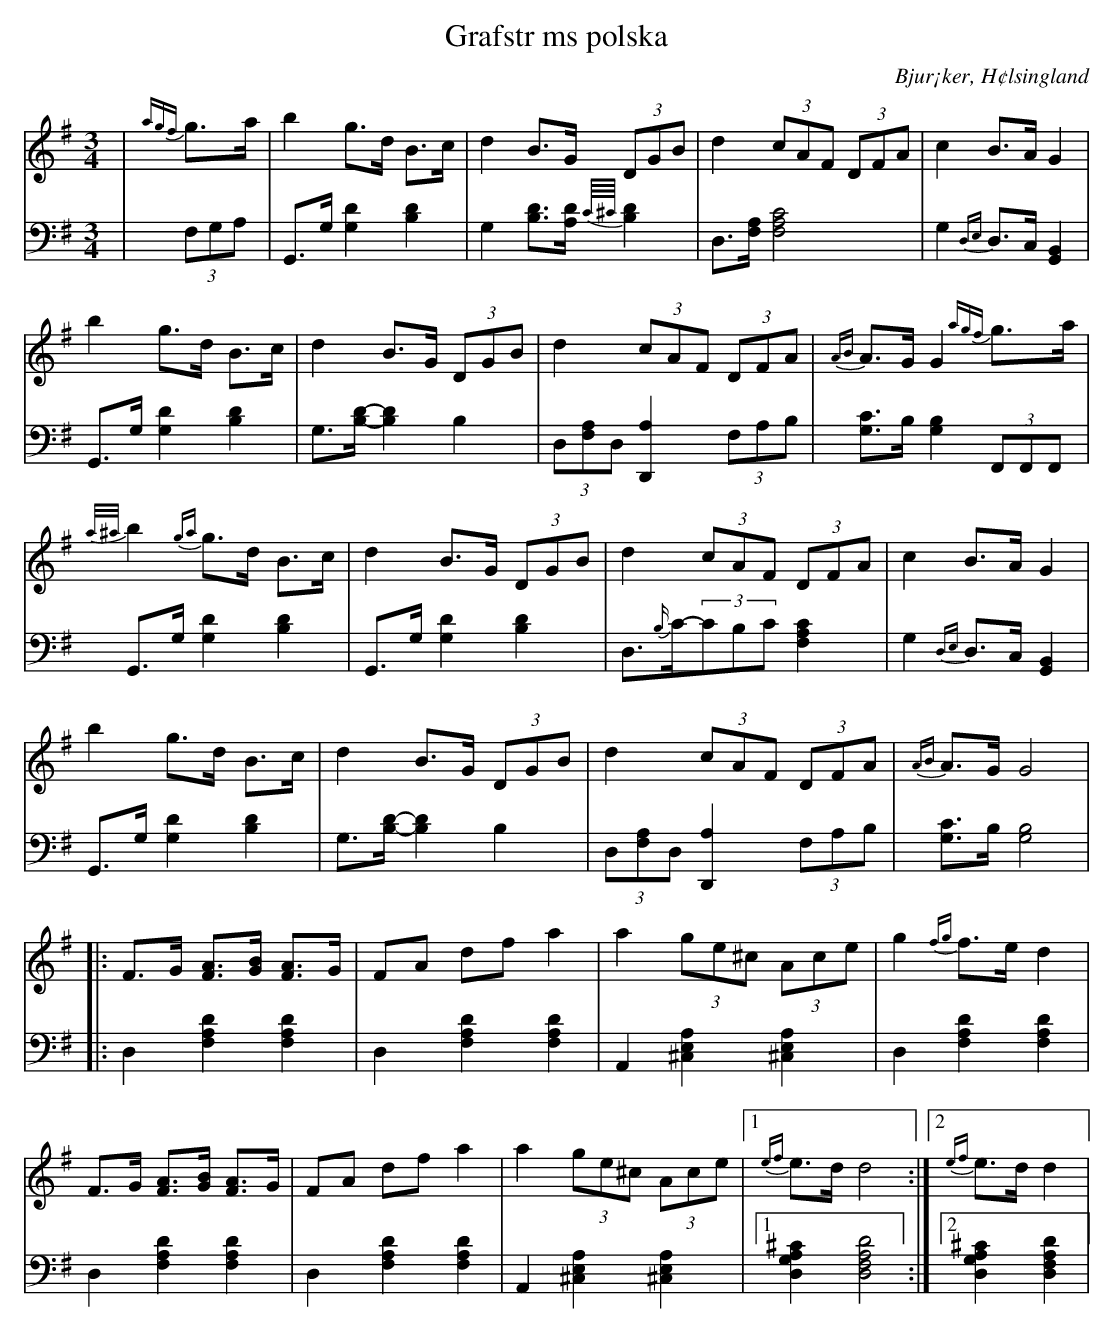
X:1
T: Grafstr ms polska
O: Bjur¡ker, H¢lsingland
M: 3/4
L: 1/8
K: G
V:1
V:2
V: 1
|{agf}g>a|b2 g>d B>c|d2 B>G (3DGB|d2 (3cAF (3DFA|c2 B>A G2|
b2 g>d B>c|d2 B>G (3DGB|d2 (3cAF (3DFA|{AB}A>G G2 {agf}g>a|
{a/^a/}b2 {ga}g>d B>c|d2 B>G (3DGB|d2 (3cAF (3DFA|c2 B>A G2|
b2 g>d B>c|d2 B>G (3DGB|d2 (3cAF (3DFA|{AB}A>G G4|
|:F>G [FA]>[GB] [FA]>G |FA df a2 |a2 (3ge^c (3Ace |g2 {fg}f>e d2 |
F>G [FA]>[GB] [FA]>G |FA df a2 |a2 (3ge^c (3Ace |1 {ef}e>d d4:|2 {ef}e>d d2|
V:2 clef=bass
|(3F,G,A, | G,,>G, [G,2D2] [B,2D2]|G,2 [B,D]>[A,D] {C//^C//}[B,D]2|D,>[F,A,] [F,4A,4C4]| G,2 {D,E,}D,>C, [G,,2B,,2]|
 G,,>G, [G,2D2] [B,2D2]|G,>[B,D]-[B,2D2] B,2|(3D,[F,A,]D, [D,,2A,2] (3F,A,B,| [G,C]>B, [G,2B,2](3F,,F,,F,,|
G,,>G, [G,2D2] [B,2D2]|G,,>G, [G,2D2] [B,2D2]|D,>{B,/}C-(3CB,C [F,2A,2C2]| G,2 {D,E,}D,>C, [G,,2B,,2]|
 G,,>G, [G,2D2] [B,2D2]|G,>[B,D]-[B,2D2] B,2|(3D,[F,A,]D, [D,,2A,2] (3F,A,B,| [G,C]>B, [G,4B,4]|
|:D,2 [F,2A,2D2] [F,2A,2D2]|D,2 [F,2A,2D2] [F,2A,2D2]| A,,2 [^C,2E,2A,2] [^C,2E,2A,2]|D,2 [F,2A,2D2] [F,2A,2D2] |
D,2 [F,2A,2D2] [F,2A,2D2] | D,2 [F,2A,2D2] [F,2A,2D2] | A,,2 [^C,2E,2A,2] [^C,2E,2A,2]|1 [D,2G,2A,2^C2] [D,4F,4A,4D4]:|2 [D,2G,2A,2^C2] [D,2F,2A,2D2]|
